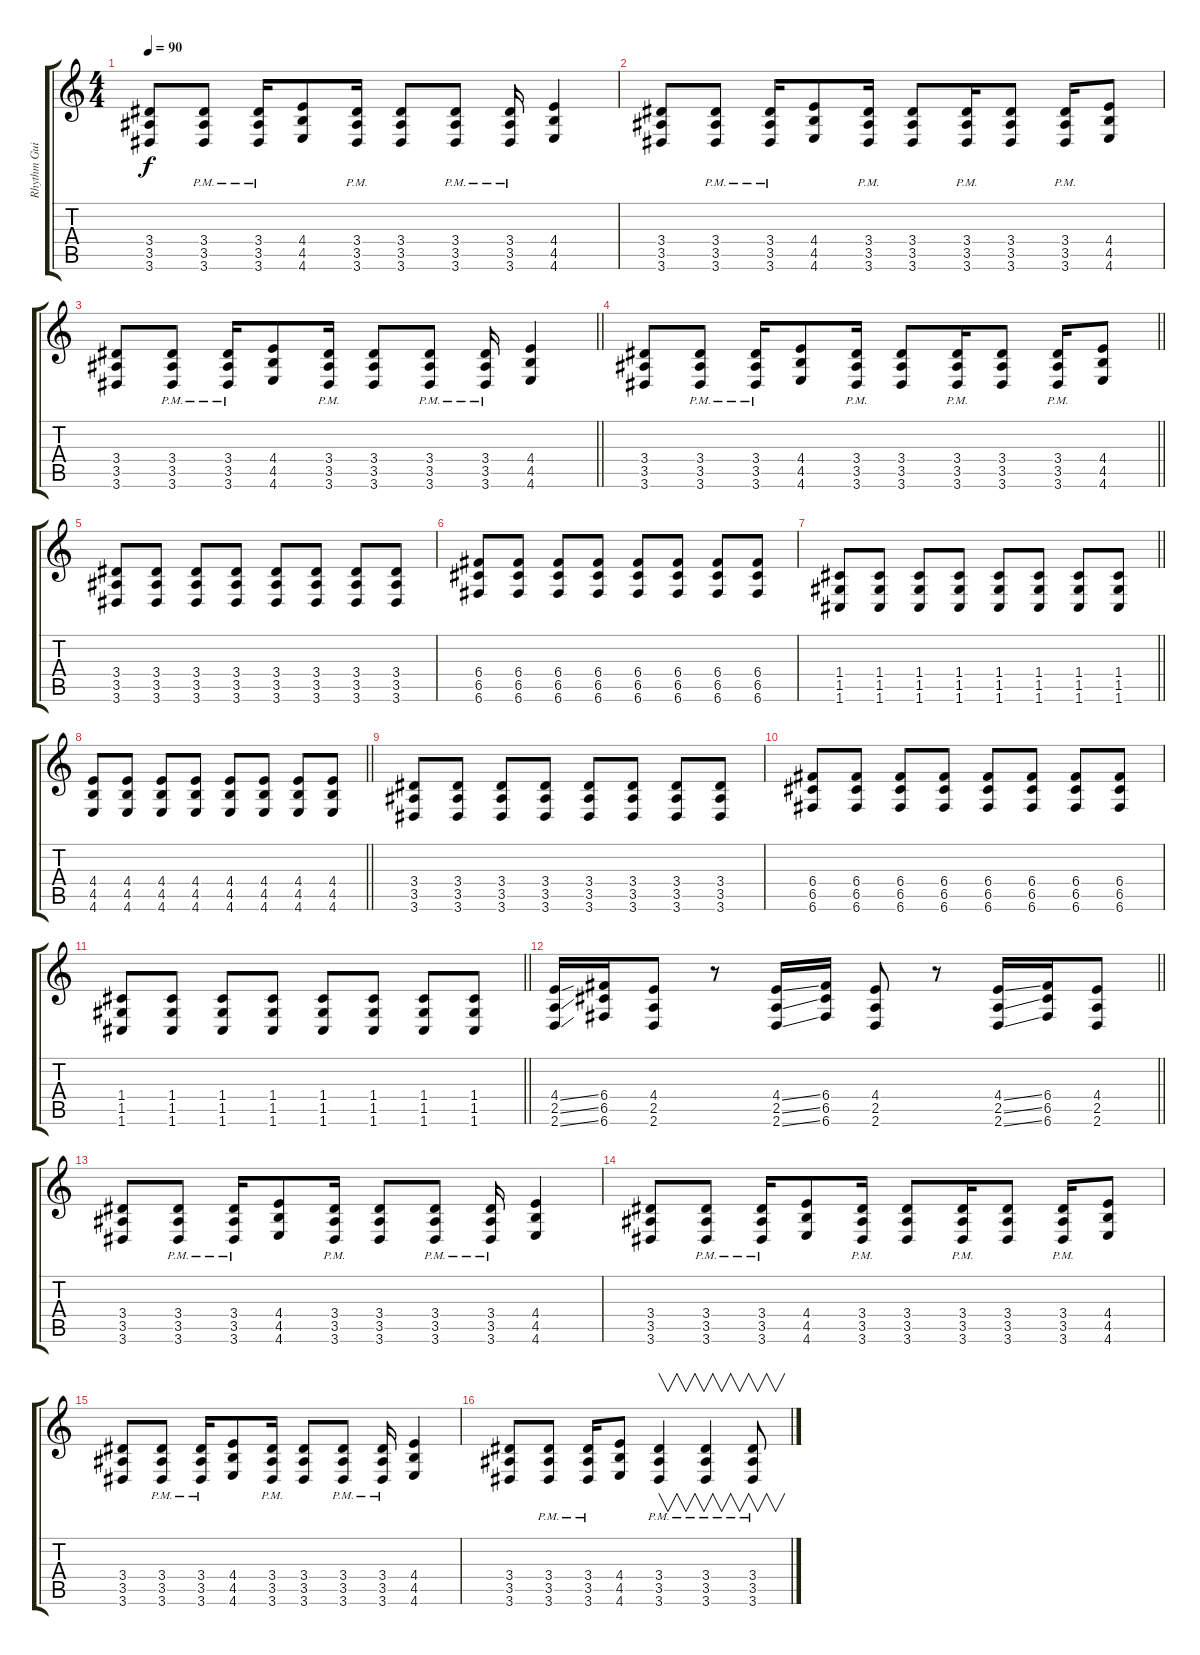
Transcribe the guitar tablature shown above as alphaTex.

\track ("Rhythm Guitar" "Rhythm Gui") {instrument distortionguitar}
\staff {score tabs}
\tuning (D4 A3 F3 C3 G2 C2) {hide}
\ts (4 4)
\tempo 90
\clef g2
\ks c
(3.4 3.5 3.6).8{dy f} (3.4{pm} 3.5{pm} 3.6{pm}).8 (3.4{pm} 3.5{pm} 3.6{pm}).16 (4.4 4.5 4.6).8 (3.4{pm} 3.5{pm} 3.6{pm}).16 (3.4 3.5 3.6).8 (3.4{pm} 3.5{pm} 3.6{pm}).8 (3.4{pm} 3.5{pm} 3.6{pm}).16 (4.4 4.5 4.6).4 |
(3.4 3.5 3.6).8 (3.4{pm} 3.5{pm} 3.6{pm}).8 (3.4{pm} 3.5{pm} 3.6{pm}).16 (4.4 4.5 4.6).8 (3.4{pm} 3.5{pm} 3.6{pm}).16 (3.4 3.5 3.6).8 (3.4{pm} 3.5{pm} 3.6{pm}).16 (3.4 3.5 3.6).8 (3.4{pm} 3.5{pm} 3.6{pm}).16 (4.4 4.5 4.6).8 |
\barLineRight lightlight
(3.4 3.5 3.6).8 (3.4{pm} 3.5{pm} 3.6{pm}).8 (3.4{pm} 3.5{pm} 3.6{pm}).16 (4.4 4.5 4.6).8 (3.4{pm} 3.5{pm} 3.6{pm}).16 (3.4 3.5 3.6).8 (3.4{pm} 3.5{pm} 3.6{pm}).8 (3.4{pm} 3.5{pm} 3.6{pm}).16 (4.4 4.5 4.6).4 |
\barLineRight lightlight
(3.4 3.5 3.6).8 (3.4{pm} 3.5{pm} 3.6{pm}).8 (3.4{pm} 3.5{pm} 3.6{pm}).16 (4.4 4.5 4.6).8 (3.4{pm} 3.5{pm} 3.6{pm}).16 (3.4 3.5 3.6).8 (3.4{pm} 3.5{pm} 3.6{pm}).16 (3.4 3.5 3.6).8 (3.4{pm} 3.5{pm} 3.6{pm}).16 (4.4 4.5 4.6).8 |
(3.4 3.5 3.6).8 (3.4 3.5 3.6).8 (3.4 3.5 3.6).8 (3.4 3.5 3.6).8 (3.4 3.5 3.6).8 (3.4 3.5 3.6).8 (3.4 3.5 3.6).8 (3.4 3.5 3.6).8 |
(6.4 6.5 6.6).8 (6.4 6.5 6.6).8 (6.4 6.5 6.6).8 (6.4 6.5 6.6).8 (6.4 6.5 6.6).8 (6.4 6.5 6.6).8 (6.4 6.5 6.6).8 (6.4 6.5 6.6).8 |
\barLineRight lightlight
(1.4 1.5 1.6).8 (1.4 1.5 1.6).8 (1.4 1.5 1.6).8 (1.4 1.5 1.6).8 (1.4 1.5 1.6).8 (1.4 1.5 1.6).8 (1.4 1.5 1.6).8 (1.4 1.5 1.6).8 |
\barLineRight lightlight
(4.4 4.5 4.6).8 (4.4 4.5 4.6).8 (4.4 4.5 4.6).8 (4.4 4.5 4.6).8 (4.4 4.5 4.6).8 (4.4 4.5 4.6).8 (4.4 4.5 4.6).8 (4.4 4.5 4.6).8 |
(3.4 3.5 3.6).8{instrument distortionguitar} (3.4 3.5 3.6).8 (3.4 3.5 3.6).8 (3.4 3.5 3.6).8 (3.4 3.5 3.6).8 (3.4 3.5 3.6).8 (3.4 3.5 3.6).8 (3.4 3.5 3.6).8 |
(6.4 6.5 6.6).8 (6.4 6.5 6.6).8 (6.4 6.5 6.6).8 (6.4 6.5 6.6).8 (6.4 6.5 6.6).8 (6.4 6.5 6.6).8 (6.4 6.5 6.6).8 (6.4 6.5 6.6).8 |
\barLineRight lightlight
(1.4 1.5 1.6).8 (1.4 1.5 1.6).8 (1.4 1.5 1.6).8 (1.4 1.5 1.6).8 (1.4 1.5 1.6).8 (1.4 1.5 1.6).8 (1.4 1.5 1.6).8 (1.4 1.5 1.6).8 |
\barLineRight lightlight
(4.4{ss} 2.5{ss} 2.6{ss}).16 (6.4 6.5 6.6).16 (4.4 2.5 2.6).8 r.8 (4.4{ss} 2.5{ss} 2.6{ss}).16 (6.4 6.5 6.6).16 (4.4 2.5 2.6).8 r.8 (4.4{ss} 2.5{ss} 2.6{ss}).16 (6.4 6.5 6.6).16 (4.4 2.5 2.6).8 |
(3.4 3.5 3.6).8 (3.4{pm} 3.5{pm} 3.6{pm}).8 (3.4{pm} 3.5{pm} 3.6{pm}).16 (4.4 4.5 4.6).8 (3.4{pm} 3.5{pm} 3.6{pm}).16 (3.4 3.5 3.6).8 (3.4{pm} 3.5{pm} 3.6{pm}).8 (3.4{pm} 3.5{pm} 3.6{pm}).16 (4.4 4.5 4.6).4 |
(3.4 3.5 3.6).8 (3.4{pm} 3.5{pm} 3.6{pm}).8 (3.4{pm} 3.5{pm} 3.6{pm}).16 (4.4 4.5 4.6).8 (3.4{pm} 3.5{pm} 3.6{pm}).16 (3.4 3.5 3.6).8 (3.4{pm} 3.5{pm} 3.6{pm}).16 (3.4 3.5 3.6).8 (3.4{pm} 3.5{pm} 3.6{pm}).16 (4.4 4.5 4.6).8 |
(3.4 3.5 3.6).8 (3.4{pm} 3.5{pm} 3.6{pm}).8 (3.4{pm} 3.5{pm} 3.6{pm}).16 (4.4 4.5 4.6).8 (3.4{pm} 3.5{pm} 3.6{pm}).16 (3.4 3.5 3.6).8 (3.4{pm} 3.5{pm} 3.6{pm}).8 (3.4{pm} 3.5{pm} 3.6{pm}).16 (4.4 4.5 4.6).4 |
(3.4 3.5 3.6).8 (3.4{pm} 3.5{pm} 3.6{pm}).8 (3.4{pm} 3.5{pm} 3.6{pm}).16 (4.4 4.5 4.6).8 (3.4{pm} 3.5{pm} 3.6{pm}).4{v volume 3} (3.4{pm} 3.5{pm} 3.6{pm}).4{v} (3.4{pm} 3.5{pm} 3.6{pm}).8{v}
